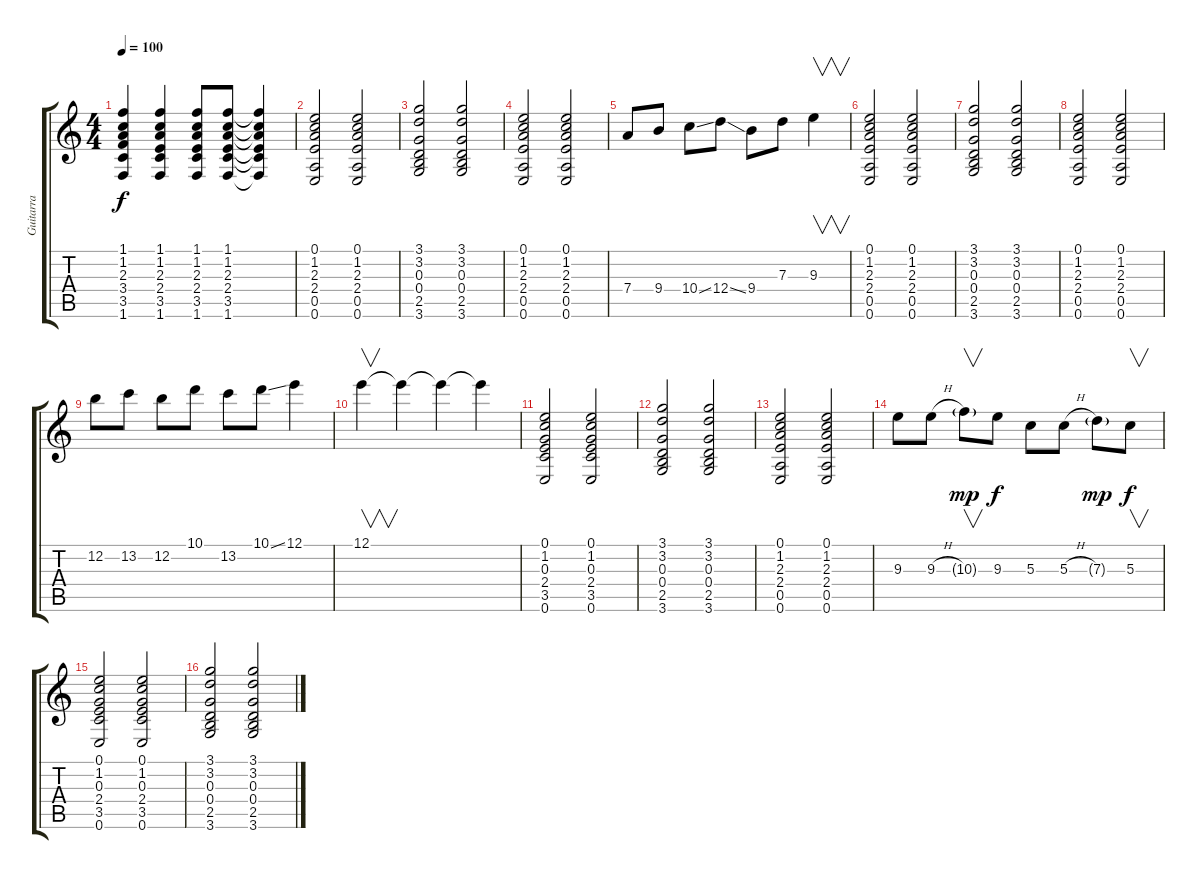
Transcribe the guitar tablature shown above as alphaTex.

\track ("Guitarra" "Guitarra") {instrument electricguitarjazz}
\staff {score tabs}
\tuning (E4 B3 G3 D3 A2 E2) {hide}
\ts (4 4)
\tempo 100
\clef g2
\ks c
(1.1 1.2 2.3 3.4 3.5 1.6).4{dy f} (1.1 1.2 2.3 2.4 3.5 1.6).4 (1.1 1.2 2.3 2.4 3.5 1.6).8 (1.1 1.2 2.3 2.4 3.5 1.6).8 (1.1{t} 1.2{t} 2.3{t} 2.4{t} 3.5{t} 1.6{t}).4 |
(0.1 1.2 2.3 2.4 0.5 0.6).2 (0.1 1.2 2.3 2.4 0.5 0.6).2 |
(3.1 3.2 0.3 0.4 2.5 3.6).2 (3.1 3.2 0.3 0.4 2.5 3.6).2 |
(0.1 1.2 2.3 2.4 0.5 0.6).2 (0.1 1.2 2.3 2.4 0.5 0.6).2 |
7.4.8 9.4.8 10.4{ss}.8 12.4{ss}.8 9.4.8 7.3.8 9.3.4{v} |
(0.1 1.2 2.3 2.4 0.5 0.6).2 (0.1 1.2 2.3 2.4 0.5 0.6).2 |
(3.1 3.2 0.3 0.4 2.5 3.6).2 (3.1 3.2 0.3 0.4 2.5 3.6).2 |
(0.1 1.2 2.3 2.4 0.5 0.6).2 (0.1 1.2 2.3 2.4 0.5 0.6).2 |
12.2.8 13.2.8 12.2.8 10.1.8 13.2.8 10.1{ss}.8 12.1.4 |
12.1.4{v} 12.1{t}.4 12.1{t}.4 12.1{t}.4 |
(0.1 1.2 0.3 2.4 3.5 0.6).2 (0.1 1.2 0.3 2.4 3.5 0.6).2 |
(3.1 3.2 0.3 0.4 2.5 3.6).2 (3.1 3.2 0.3 0.4 2.5 3.6).2 |
(0.1 1.2 2.3 2.4 0.5 0.6).2 (0.1 1.2 2.3 2.4 0.5 0.6).2 |
9.3.8 9.3{h}.8 10.3{g}.8{v dy mp} 9.3.8{dy f} 5.3.8 5.3{h}.8 7.3{g}.8{dy mp} 5.3.8{v dy f} |
(0.1 1.2 0.3 2.4 3.5 0.6).2 (0.1 1.2 0.3 2.4 3.5 0.6).2 |
(3.1 3.2 0.3 0.4 2.5 3.6).2 (3.1 3.2 0.3 0.4 2.5 3.6).2
